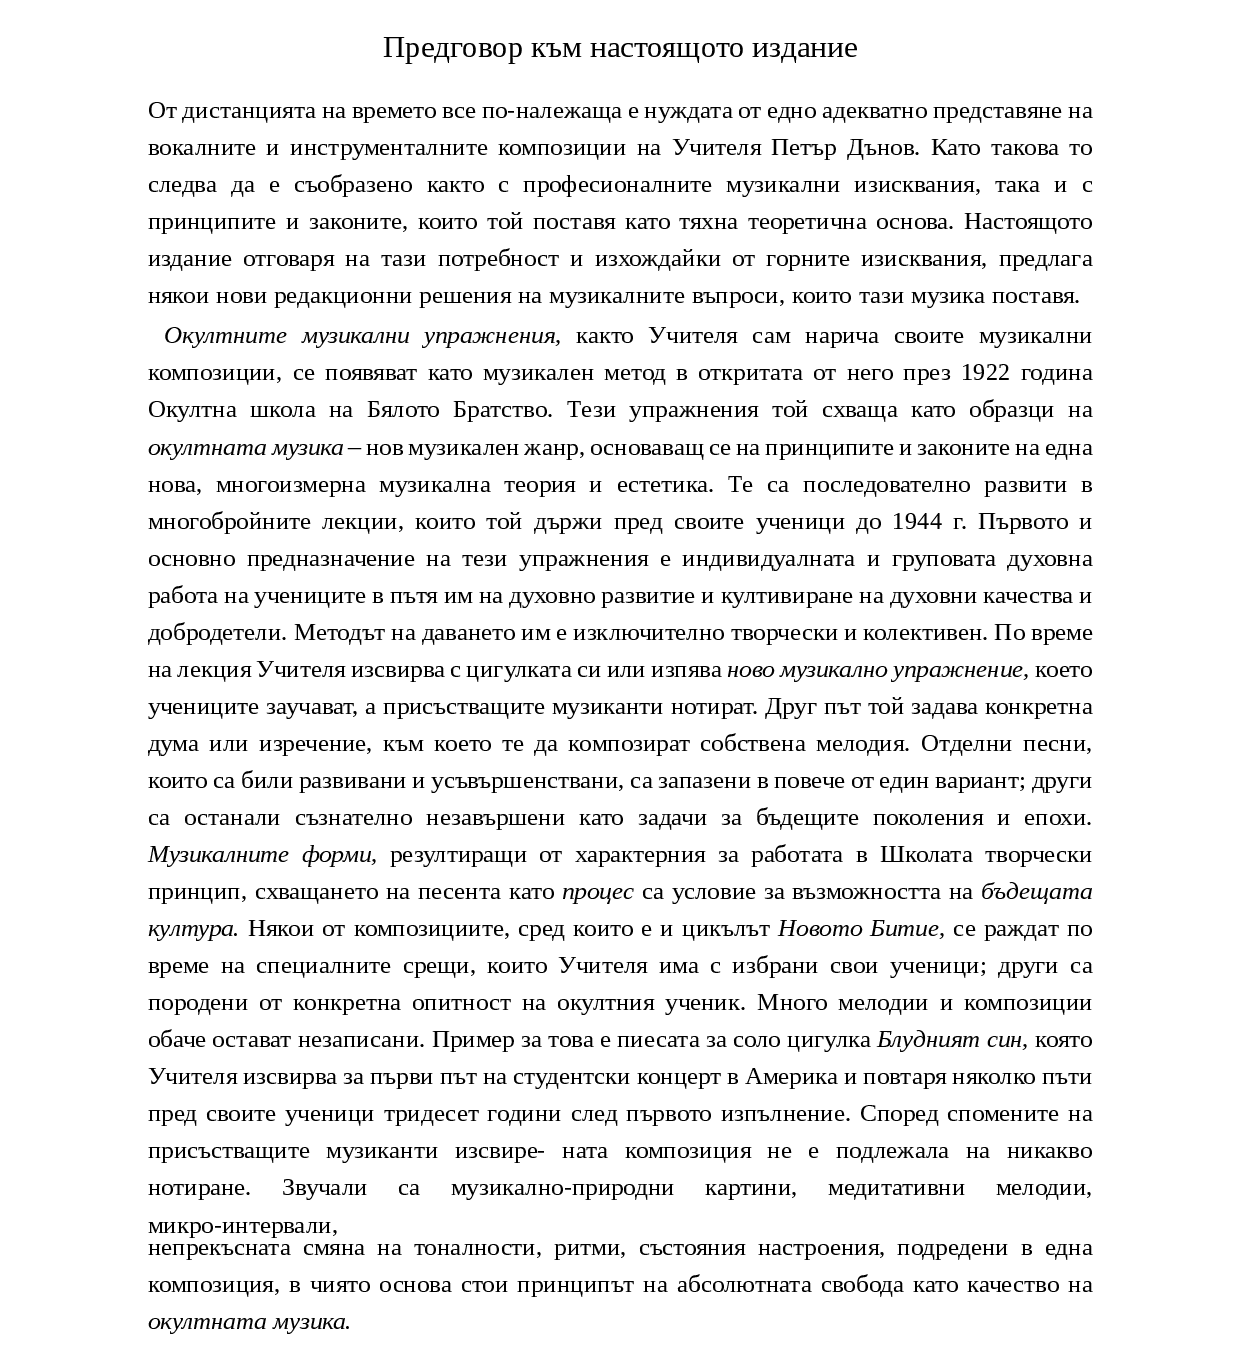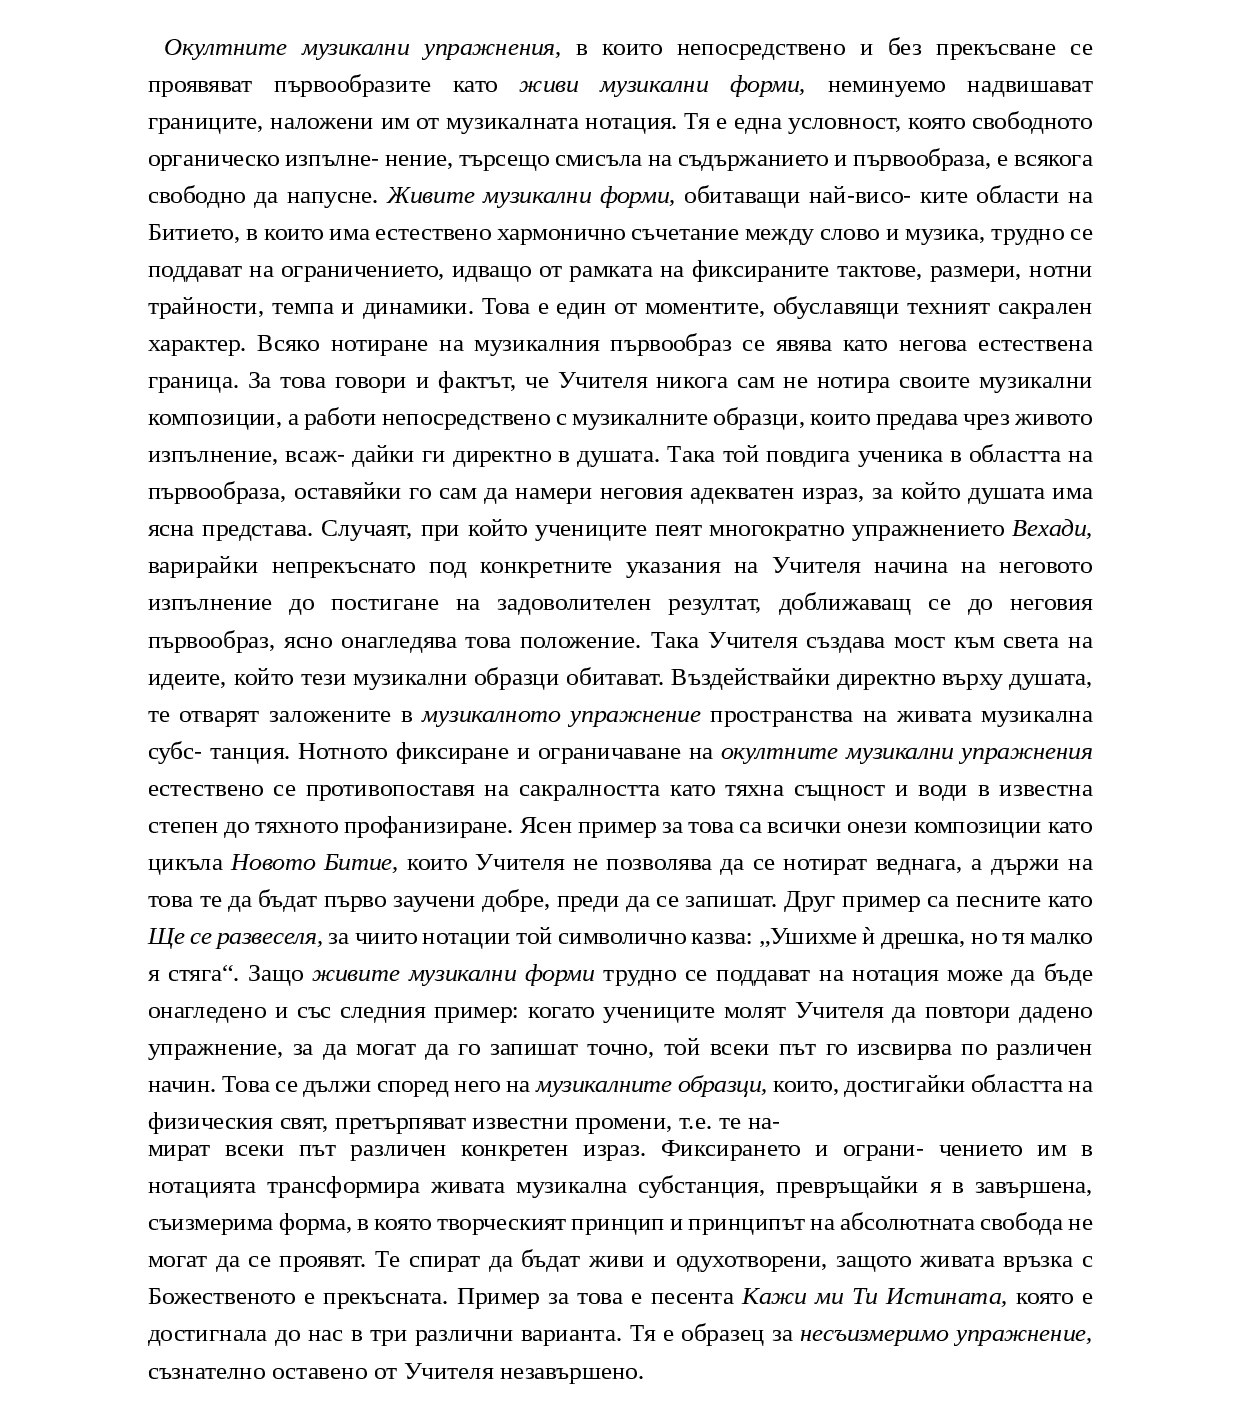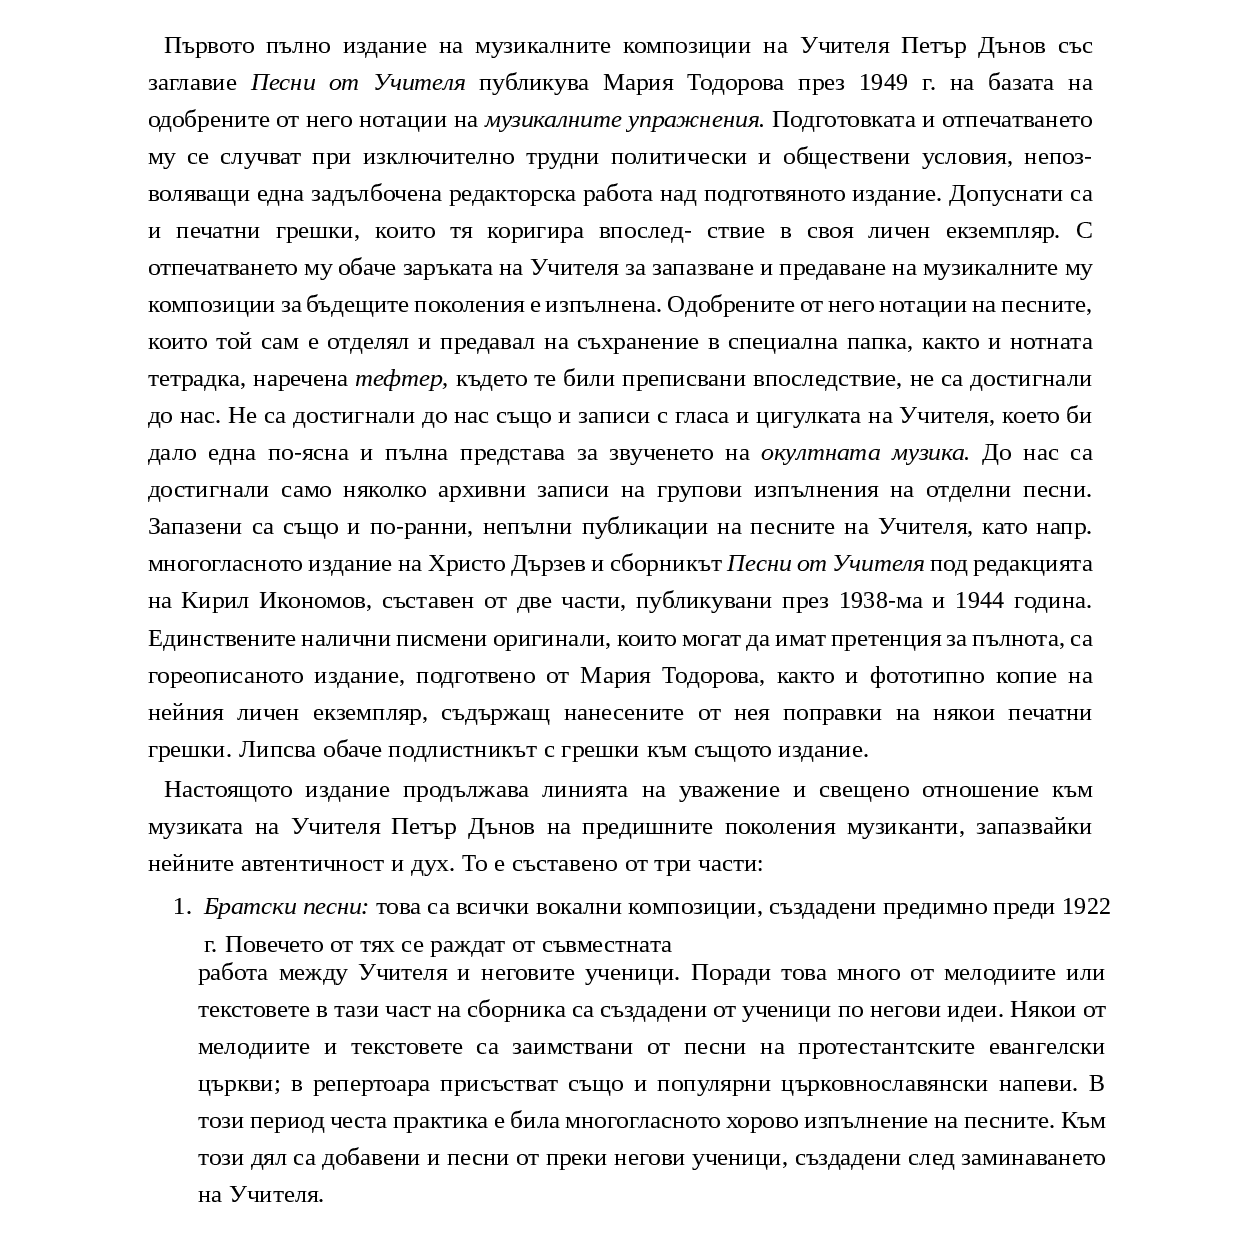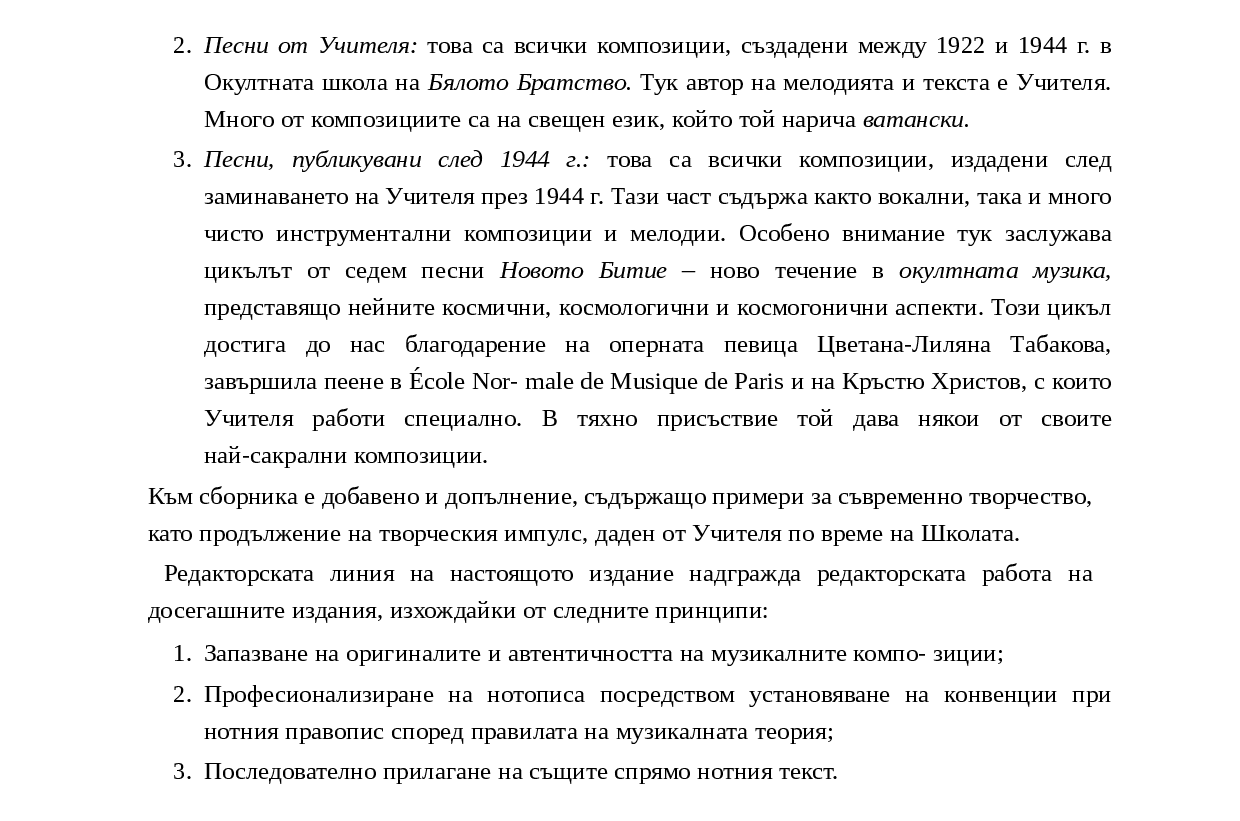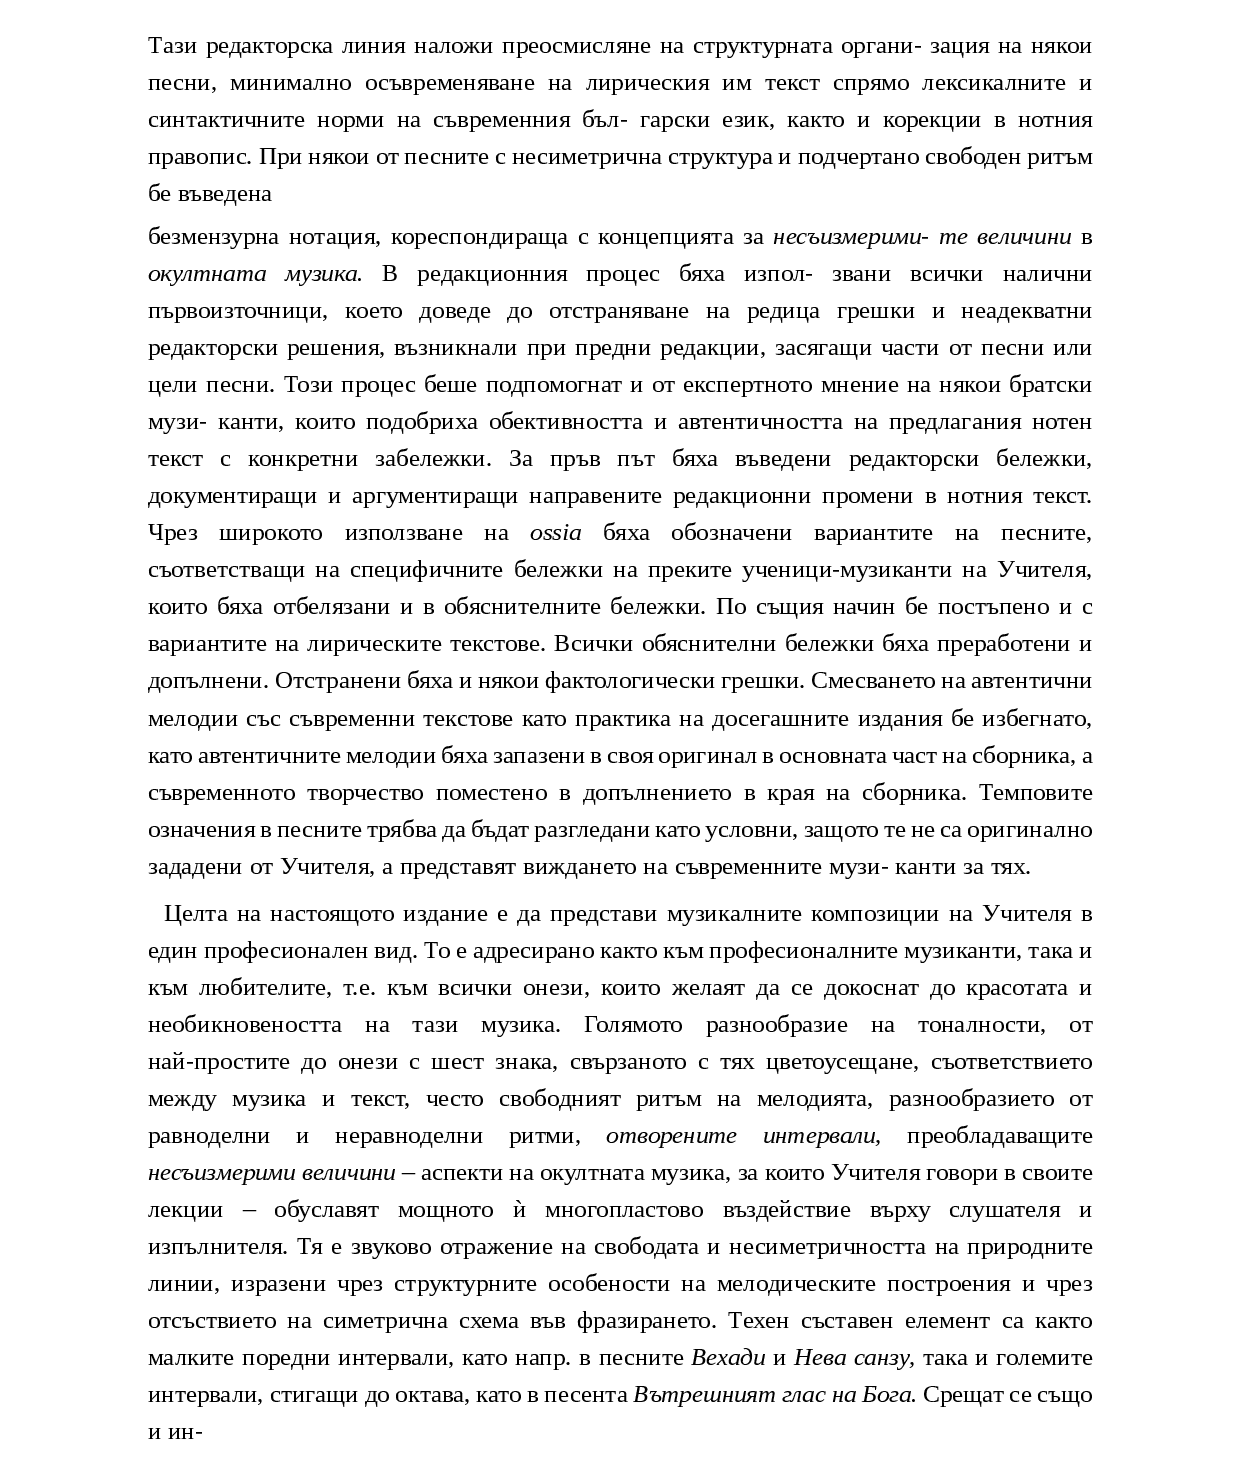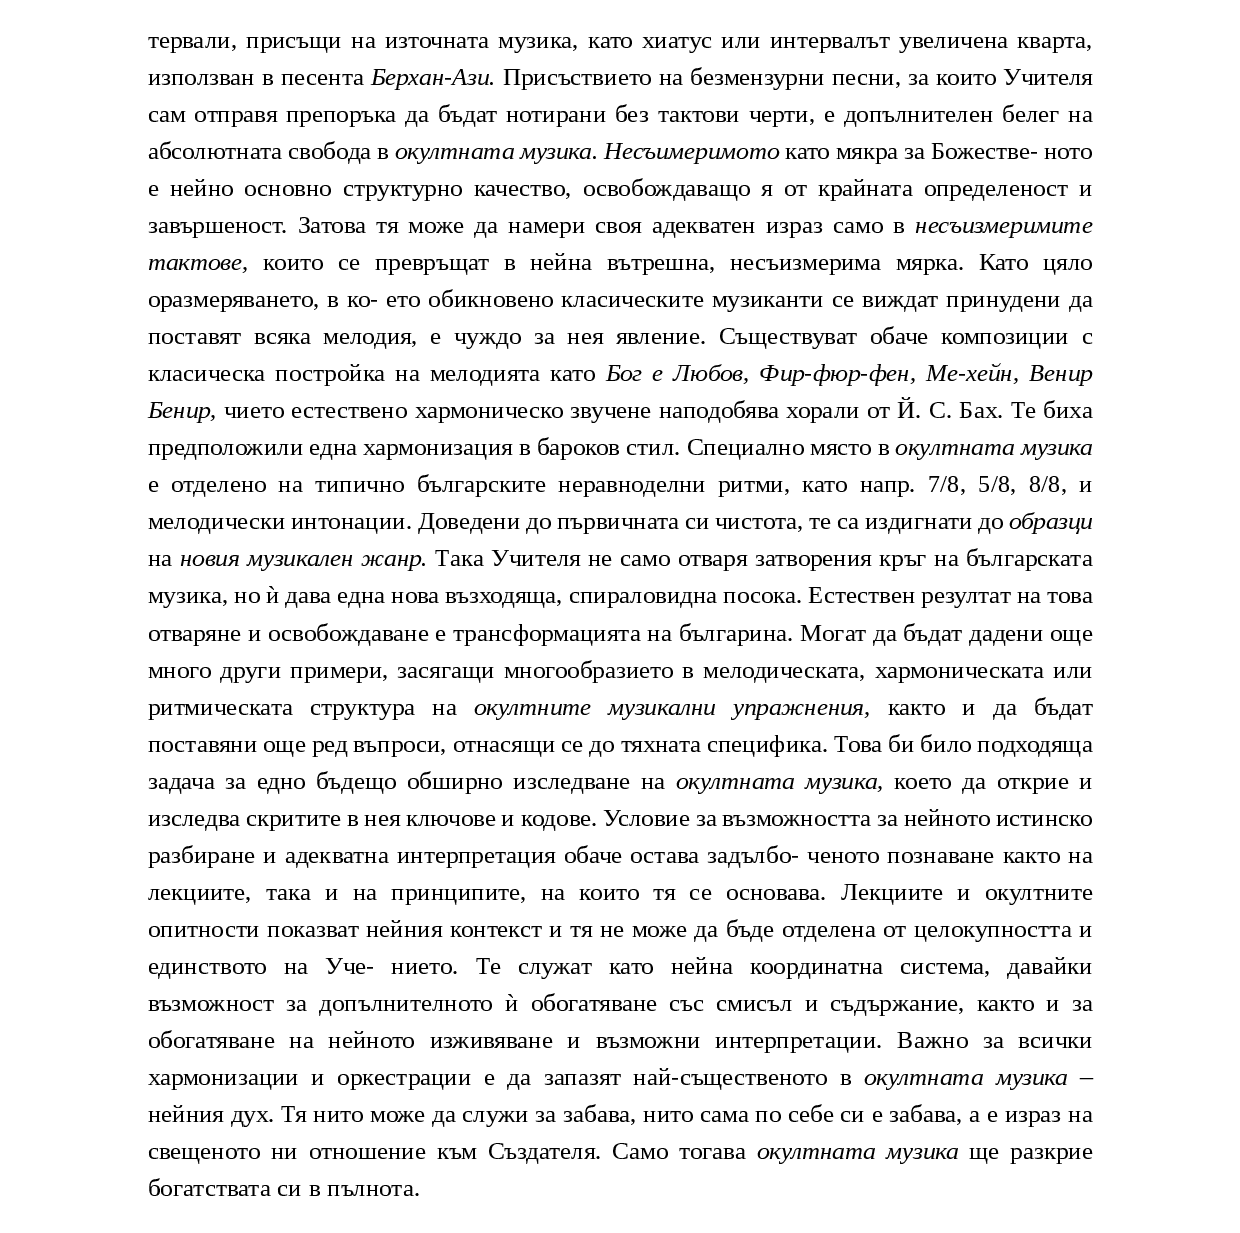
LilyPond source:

\version "2.24.4"

% include paper part and global functions
\include "include/globals.ily"

\bookpart {
 \paper {
    print-all-headers = ##t
    print-page-number = ##f
    print-first-page-number = ##f


    % put page numbers on the top and change the font style.
    oddHeaderMarkup = \markup
    \fill-line {
      ""
      \unless \on-first-page-of-part \fromproperty #'header:instrument
      \if \should-print-page-number \abs-fontsize #9 { \number \fromproperty #'page:page-number-string }
    }
    %% evenHeaderMarkup would inherit the value of
    %% oddHeaderMarkup if it were not defined here
    evenHeaderMarkup = \markup
    \fill-line {
      \if \should-print-page-number \abs-fontsize #9 { \number \fromproperty #'page:page-number-string }
      \unless \on-first-page-of-part \fromproperty #'header:instrument
      ""
    }

    oddFooterMarkup = \markup ""

    evenFooterMarkup = ""
    left-margin = 2.5\cm
    right-margin = 2.5\cm
    top-margin = 1.5\cm
    bottom-margin = 2.5\cm
    ragged-bottom = ##t % do not spread the staves to fill the whole vertical space
    top-markup-spacing.basic-distance = 8\mm % margin between page number and system for the first page
    top-system-spacing.basic-distance = 10\mm % margin between page number and system for the other pages

    % change distance between staves
    system-system-spacing =
    #'((basic-distance . 16)
       (minimum-distance . 6)
       (padding . 1)
       (stretchability . 12))
  }

  \header {
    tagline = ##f
  }

  \tocItem \markup "Предговор към настоящото издание"
  \markup \abs-fontsize #15  { \fill-line {"Предговор към настоящото издание"} }

  \markup \abs-fontsize #12 {
    \vspace #1.5 \override #'(baseline-skip . 3.4)
    \justify {


      От дистанцията на времето все по-належаща е нуждата от едно адекватно представяне на вокалните и инструменталните композиции на Учителя Петър Дънов. Като такова то следва да е съобразено както с професионалните музикални изисквания, така и с принципите и законите, които той поставя като тяхна теоретична основа. Настоящото издание отговаря на тази потребност и изхождайки от горните изисквания, предлага някои нови редакционни решения на музикалните въпроси, които тази музика поставя.



    }
  }

  \markup \abs-fontsize #12 {
    \vspace #0.9  \override #'(baseline-skip . 3.4)
    \justify {
      \hspace #1.5
      \italic {Окултните} \italic {музикални} \italic {упражнения,} както Учителя сам нарича своите музикални композиции, се появяват като музикален метод в откритата от него през 1922 година Окултна школа на Бялото Братство. Тези упражнения той схваща като образци на \italic {окултната} \italic {музика} – нов музикален жанр, основаващ се на принципите и законите на една нова, многоизмерна музикална теория и естетика. Те са последователно развити в многобройните лекции, които той държи пред своите ученици до 1944 г. Първото и основно предназначение на тези упражнения е индивидуалната и груповата духовна работа на учениците в пътя им на духовно развитие и култивиране на духовни качества и добродетели. Методът на даването им е изключително творчески и колективен. По време на лекция Учителя изсвирва с цигулката си или изпява \italic {ново} \italic {музикално} \italic {упражнение,} което учениците заучават, а присъстващите музиканти нотират. Друг път той задава конкретна дума или  изречение, към което те да композират собствена мелодия. Отделни песни, които са били развивани и усъвършенствани, са запазени в повече от един вариант; други са останали съзнателно незавършени като задачи за бъдещите поколения и епохи.  \italic {Музикалните} \italic {форми,} резултиращи от характерния за работата в Школата творчески принцип, схващането на песента като \italic {процес} са условие за възможността на \italic {бъдещата} \italic {култура.} Някои от композициите, сред които е и цикълът \italic {Новото} \italic {Битие,} се раждат по време на специалните срещи, които Учителя има с избрани свои ученици; други са породени от конкретна опитност на окултния ученик. Много мелодии и композиции обаче остават незаписани. Пример за това е пиесата за соло цигулка \italic {Блудният} \italic {син,} която Учителя изсвирва за първи път на студентски концерт в Америка и повтаря няколко пъти пред своите ученици тридесет години след първото изпълнение. Според спомените на присъстващите музиканти изсвире- ната композиция не е подлежала на никакво нотиране. Звучали са музикално-природни картини, медитативни мелодии, микро-интервали,


    }
  }

  \markup \abs-fontsize #12 {
    \override #'(baseline-skip . 3.4)
    \justify {

      непрекъсната смяна на тоналности, ритми, състояния настроения, подредени в една композиция, в чиято основа стои принципът на абсолютната свобода като качество на \italic{окултната} \italic {музика.}

    }
  }

  \markup \abs-fontsize #12 {
    \vspace #0.9  \override #'(baseline-skip . 3.4)
    \justify {
      \hspace #1.5

      \italic{Окултните} \italic{музикални} \italic{упражнения,} в които непосредствено и без прекъсване се проявяват първообразите като \italic{живи} \italic{музикални} \italic{форми,} неминуемо надвишават границите, наложени им от музикалната нотация. Тя е една условност, която свободното органическо изпълне- нение, търсещо смисъла на съдържанието и първообраза, е всякога свободно да напусне.  \italic{Живите} \italic{музикални} \italic{форми,} обитаващи най-висо- ките области на Битието, в които има естествено хармонично съчетание между слово и музика, трудно се поддават на ограничението, идващо от рамката на фиксираните тактове, размери, нотни трайности, темпа и динамики. Това е един от моментите, обуславящи техният сакрален характер. Всяко нотиране на музикалния първообраз се явява като негова естествена граница. За това говори и фактът, че Учителя никога сам не нотира своите музикални композиции, а работи непосредствено с  музикалните образци, които предава чрез живото изпълнение, всаж- дайки ги директно в душата. Така той  повдига ученика в областта на първообраза, оставяйки го сам да намери неговия адекватен израз, за който душата има ясна представа. Случаят, при който учениците пеят многократно упражнението \italic{Вехади,} варирайки непрекъснато под конкретните указания на Учителя начина на неговото изпълнение до постигане на задоволителен резултат, доближаващ се до неговия първообраз, ясно онагледява това положение. Така Учителя създава мост към света на идеите, който тези музикални образци обитават. Въздействайки директно върху душата, те отварят заложените в \italic{музикалното} \italic{упражнение} пространства на живата музикална субс- танция. Нотното фиксиране и ограничаване на \italic{окултните} \italic{музикални} \italic{упражнения} естествено се противопоставя на сакралността като тяхна същност и води в известна степен до тяхното профанизиране. Ясен пример за това са всички онези композиции като цикъла \italic{Новото} \italic{Битие,} които Учителя не позволява да се нотират веднага, а държи на това те да бъдат първо заучени добре, преди да се запишат. Друг пример са песните като \italic{Ще} \italic{се }\italic{развеселя,} за чиито нотации той символично казва: „Ушихме ѝ дрешка, но тя малко я стяга“. Защо \italic{живите} \italic{музикални} \italic{форми} трудно се поддават на нотация може да бъде онагледено и със следния пример: когато учениците молят Учителя да повтори дадено упражнение, за да могат да го запишат точно, той всеки път го изсвирвa по различен начин. Това се дължи според него на  \italic{музикалните} \italic{образци,} които, достигайки областта на физическия свят, претърпяват известни промени, т.е. те на-

    }
  }

  \markup \abs-fontsize #12 {
    \override #'(baseline-skip . 3.4)
    \justify {
      мират всеки път различен конкретен израз. Фиксирането и ограни- чението им в нотацията трансформира живата музикална субстанция, превръщайки я в завършена, съизмерима форма, в която творческият принцип и принципът на абсолютната свобода не могат да се проявят. Те спират да бъдат живи и одухотворени, защото живата връзка с Божественото е прекъсната. Пример за това е песента \italic{Кажи} \italic{ми} \italic{Ти} \italic{Истината,} която е достигнала до нас в три различни варианта. Тя е образец за \italic{несъизмеримо упражнение,} съзнателно оставено от Учителя незавършено.
    }
  }

  \markup \abs-fontsize #12 {
    \vspace #0.9  \override #'(baseline-skip . 3.4)
    \justify {
      \hspace #1.5
      Първото пълно издание на музикалните композиции на Учителя Петър Дънов със заглавие \italic {Песни} \italic {от} \italic {Учителя} публикува Мария Тодорова през 1949 г. на базата на одобрените от него нотации на \italic {музикалните} \italic {упражнения.} Подготовката и отпечатването му се случват при изключително трудни политически и обществени условия, непоз- воляващи една задълбочена редакторска работа над подготвяното издание. Допуснати са и печатни грешки, които тя коригира впослед- ствие в своя личен екземпляр. С отпечатването му обаче заръката на Учителя за запазване и предаване на музикалните му композиции за бъдещите поколения е изпълнена. Одобрените от него нотации на песните, които той сам е отделял и предавал на съхранение в специална папка, както и нотната тетрадка, наречена \italic {тефтер,} където те били преписвани впоследствие, не са достигнали до нас. Не са достигнали до нас също и записи с гласа и цигулката на Учителя, което би дало една по-ясна и пълна представа за звученето на \italic {окултната} \italic {музика.} До нас са достигнали само няколко архивни записи на групови изпълнения на отделни песни. Запазени са също и по-ранни, непълни публикации на песните на Учителя, като напр. многогласното издание на Христо Дързев и сборникът \italic {Песни} \italic {от} \italic {Учителя} под редакцията на Кирил Икономов, съставен от две части, публикувани през 1938-ма и 1944 година. Единствените налични писмени оригинали, които могат да имат претенция за пълнота, са гореописаното издание, подготвено от Мария Тодорова, както и фототипно копие на нейния личен екземпляр, съдържащ нанесените от нея поправки на някои печатни грешки. Липсва обаче подлистникът с грешки към същото издание.
    }
  }
  \markup \abs-fontsize #12 {
    \vspace #0.9  \override #'(baseline-skip . 3.4)
    \justify {
      \hspace #1.5
      Настоящото издание продължава линията на уважение и свещено отношение към музиката на Учителя Петър Дънов на предишните поколения музиканти, запазвайки нейните автентичност и дух. То е съставено от три части:
    }
  }
  \markup  \override #'(line-width . 83.3) \abs-fontsize #12  {
    \override #'(baseline-skip . 3.4)  \vspace #1 \column {
      "    1."
    }
    \hspace #0.5
    \override #'(baseline-skip . 3.4) \column {
      \justify {
        \italic {Братски песни: } това са всички вокални композиции, създадени предимно преди 1922 г. Повечето от тях се раждат от съвместната
      }
    }
  }

  \markup  \override #'(line-width . 83.3) \abs-fontsize #12  {
    \override #'(baseline-skip . 3.4) \column {
      "      "
    }
    \hspace #0.5
    \override #'(baseline-skip . 3.4) \column {
      \justify {
        работа между Учителя и неговите ученици. Поради това много от мелодиите или текстовете в тази част на сборника са създадени от ученици по негови идеи. Някои от мелодиите  и текстовете са заимствани от песни на протестантските евангелски църкви; в репертоара присъстват също и популярни църковнославянски напеви. В този период честа практика е била многогласното хорово изпълнение на песните. Към този дял са добавени и песни от преки негови ученици, създадени след заминаването на Учителя.
      }
    }
  }

  \markup \override #'(line-width . 83.3) \abs-fontsize #12 {
    \vspace #0.9  \override #'(baseline-skip . 3.4) \column {
      "    2."
    }
    \hspace #0.5
    \override #'(baseline-skip . 3.4) \column {
      \justify {
        \italic { Песни от Учителя: } това са всички композиции, създадени между 1922 и 1944 г. в Окултната школа на \italic {Бялото}
        \italic {Братство.} Тук автор на мелодията и текста е Учителя. Много от композициите са на свещен език, който той
        нарича \italic {ватански.}
      }
    }
  }

  \markup \override #'(line-width . 83.3) \abs-fontsize #12 {
    \vspace #0.9  \override #'(baseline-skip . 3.4) \column {
      "    3."
    }
    \hspace #0.5
    \override #'(baseline-skip . 3.4) \column {
      \justify {
        \italic {Песни, публикувани след 1944 г.:  } това са всички композиции, издадени след заминаването на Учителя през 1944 г.
        Тази част съдържа както вокални, така и много чисто инструментални композиции и мелодии. Особено внимание тук заслужава цикълът от седем песни \italic {Новото} \italic{Битие} – ново течение в \italic {окултната} \italic {музика,} представящо нейните космични, космологични и космогонични аспекти. Този цикъл достига до нас благодарение на оперната певица Цветана-Лиляна Табакова, завършила пеене в École Nor- male de Musique de Paris и на Кръстю Христов, с които Учителя работи специално. В тяхно присъствие той дава някои от своите най-сакрални композиции.
      }
    }
  }
  \markup \abs-fontsize #12 {
    \vspace #0.9 \override #'(baseline-skip . 3.4)
    \justify {
      Към сборника е добавено и допълнение, съдържащо примери за съвременно творчество, като продължение на творческия импулс, даден от Учителя по време на Школата.
    }
  }

  \markup \abs-fontsize #12 {
    \vspace #0.9  \override #'(baseline-skip . 3.4)
    \justify {
      \hspace #1.5
      Редакторската линия на настоящото издание надгражда редакторската работа на досегашните издания, изхождайки от следните принципи:
    }
  }


  \markup \override #'(line-width . 83.3) \abs-fontsize #12 {
    \override #'(baseline-skip . 3.4) \vspace #1 \column {
      "    1."
    }
    \hspace #0.5
    \override #'(baseline-skip . 3.4) \column {
      \justify {
        Запазване на оригиналите и автентичността на музикалните компо- зиции;
      }
    }
  }
  \markup \override #'(line-width . 83.3) \abs-fontsize #12 {
    \vspace #0.9  \override #'(baseline-skip . 3.4) \column {
      "    2."
    }
    \hspace #0.5
    \override #'(baseline-skip . 3.4) \column {
      \justify {
        Професионализиране на нотописа посредством установяване на конвенции при нотния правопис според правилата на музикалната теория;
      }
    }
  }

  \markup \override #'(line-width . 83.3) \abs-fontsize #12 {
    \vspace #0.9 \override #'(baseline-skip . 3.4) \column {
      "    3."
    }
    \hspace #0.5
    \override #'(baseline-skip . 3.4) \column {
      \justify {
        Последователно прилагане на същите спрямо нотния текст.
      }
    }
  }

  \markup \abs-fontsize #12 {
    \vspace #0.9  \override #'(baseline-skip . 3.4)
    \justify {
      Tази редакторска линия наложи преосмисляне на структурната органи- зация на някои песни, минимално осъвременяване на лирическия им текст спрямо лексикалните и синтактичните норми на съвременния бъл- гарски език, както и корекции в нотния правопис. При някои от песните с несиметрична структура и подчертано свободен ритъм бе въведена

    }
  }
  \markup \abs-fontsize #12 {
    \vspace #1  \override #'(baseline-skip . 3.4)
    \justify {
      безмензурна нотация, кореспондираща с концепцията за \italic"несъизмерими-" \italic"те" \italic"величини" в \italic"окултната" \italic"музика." В редакционния процес бяха изпол- звани всички налични първоизточници, което доведе до отстраняване на редица грешки и неадекватни редакторски решения, възникнали при предни редакции, засягащи части от песни или цели песни. Този процес беше подпомогнат и от експертното мнение на някои братски музи- канти, които подобриха обективността и автентичността на предлагания нотен текст с конкретни забележки. За пръв път бяха въведени редакторски бележки, документиращи и аргументиращи направените редакционни промени в нотния текст. Чрез широкото използване на \italic {ossia} бяха обозначени вариантите на песните, съответстващи на специфичните бележки на преките ученици-музиканти на Учителя, които бяха отбелязани и в обяснителните бележки. По същия начин бе постъпено и с вариантите на лирическите текстове. Всички обяснителни бележки бяха преработени и допълнени. Отстранени бяха и някои фактологически грешки. Смесването на автентични мелодии със съвременни текстове като практика на досегашните издания бе избегнато, като автентичните мелодии бяха запазени в своя оригинал в основната част на сборника, а съвременното творчество поместено в допълнението в края на сборника. Темповите означения в песните трябва да бъдат разгледани като условни, защото те не са оригинално зададени от Учителя, а представят виждането на съвременните музи- канти за тях.

    }
  }
  \markup \abs-fontsize #12 {
    \vspace #1.1 \override #'(baseline-skip . 3.4)
    \justify {
      \hspace #1.5

      Целта на настоящото издание е да представи музикалните композиции на Учителя в един професионален вид. То е адресирано както към професионалните музиканти, така и към любителите, т.е. към всички онези, които желаят да се докоснат до красотата и необикновеността на тази музика. Голямото разнообразие на тоналности, от най-простите до онези с шест знака, свързаното с тях цветоусещане, съответствието между музика и текст, често свободният ритъм на мелодията, разнообразието от равноделни и неравноделни ритми, \italic {отворените} \italic {интервали,} преобладаващите \italic {несъизмерими} \italic {величини} – аспекти на окултната музика, за които Учителя говори в своите лекции – обуславят мощното ѝ многопластово въздействие върху слушателя и изпълнителя. Тя е звуково отражение на свободата и несиметричността на природните линии, изразени чрез структурните особености на мелодическите построения и чрез отсъствието на симетрична схема във фразирането. Техен съставен елемент са както малките поредни интервали, като напр. в песните \italic {Вехади} и \italic {Нева санзу,} така и големите интервали, стигащи до октава, като в песента  \italic {Вътрешният } \italic {глас на Бога.} Срещат се също  и ин-
    }
  }


  \markup \abs-fontsize #12 {
    \override #'(baseline-skip . 3.4)
    \justify {

      тервали, присъщи на източната музика, като хиатус или интервалът увеличена кварта, използван в песента \italic {Берхан-Ази.} Присъствието на безмензурни песни, за които Учителя сам отправя препоръка да бъдат нотирани без тактови черти, е допълнителен белег на абсолютната свобода в \italic {окултната} \italic {музика.} \italic {Несъимеримото} като мякра за Божестве- ното е нейнo основно структурно качество, освобождаващо я от крайната определеност и завършеност. Затова тя може да намери своя адекватен израз само в \italic {несъизмеримите} \italic {тактове,} които се превръщат в нейна вътрешна, несъизмерима мярка. Като цяло оразмеряването, в ко- ето обикновено класическите музиканти се виждат принудени да поставят всяка мелодия, е чуждо за нея явление. Съществуват обаче композиции с класическа постройка на мелодията като \italic {Бог e Любов,} \italic {Фир-фюр-фен,} \italic {Ме-хейн,} \italic {Венир} \italic{ Бенир,} чието естествено хармоническо звучене наподобява хорали от Й. С. Бах. Те биха предположили една хармонизация в бароков стил. Специално място в \italic {окултната} \italic {музика} е отделено на типично българските неравноделни ритми, като напр. 7/8, 5/8, 8/8, и мелодически интонации. Доведени до първичната си чистота, те са издигнати до \italic {образци} на \italic {новия} \italic {музикален} \italic {жанр.} Така Учителя не само отваря затворения кръг на българската музика, но ѝ дава една нова възходяща, спираловидна посока. Естествен резултат на това отваряне и освобождаване е трансформацията на българина. Могат да бъдат дадени още много други примери, засягащи многообразието в мелодическата, хармоническата или ритмическата структура на \italic {окултните} \italic {музикални} \italic {упражнения,} както и да бъдат поставяни още ред въпроси, отнасящи се до тяхната специфика. Това би било подходяща задача за едно бъдещо обширно изследване на \italic {окултната} \italic {музика,} което да открие и изследва скритите в нея ключове и кодове. Условие за възможността за нейното истинско разбиране и адекватна интерпретация обаче остава задълбо- ченото познаване както на лекциите, така и на принципите, на които тя се основава. Лекциите и окултните опитности показват нейния контекст и тя не може да бъде отделена от целокупността и единството на Уче- нието. Те служат като нейна координатна система, давайки възможност за допълнителното ѝ обогатяване със смисъл и съдържание, както и за обогатяване на нейното изживяване и възможни интерпретации. Важно за всички хармонизации и оркестрации е да запазят най-същественото в \italic {окултната музика} – нейния дух. Тя нито може да служи за забава, нито сама по себе си е забава, а е израз на свещеното ни отношение към Създателя. Само тогава \italic {окултната} \italic {музика} ще разкрие богатствата си в пълнота.



    }
  }


  \pageBreak

  \markup \abs-fontsize #12 {
    \override #'(baseline-skip . 3.4)
    \justify {
      \hspace #1.5 От името на целия издателски екип пожелаваме приятни индивидуални и колективни занимания с тази неземна, космична музика! Бог е Любов.
    }
  }

  \markup \abs-fontsize #12 \raise #0 \override #'(baseline-skip . 3.4) {
    \column {
      \line {"  "}
      \line {"  "}
      %\fill-line { "" ""  \italic {"Петър Ганев, София    "} }
      \fill-line { "" ""  \italic {"Мария Кирева   "} }
      \fill-line { "" ""  \italic {"Мюнхен, 2024 г."} }
    }
  }

} % bookpart



% Più mosso
% „Weiße Bruderschaft“